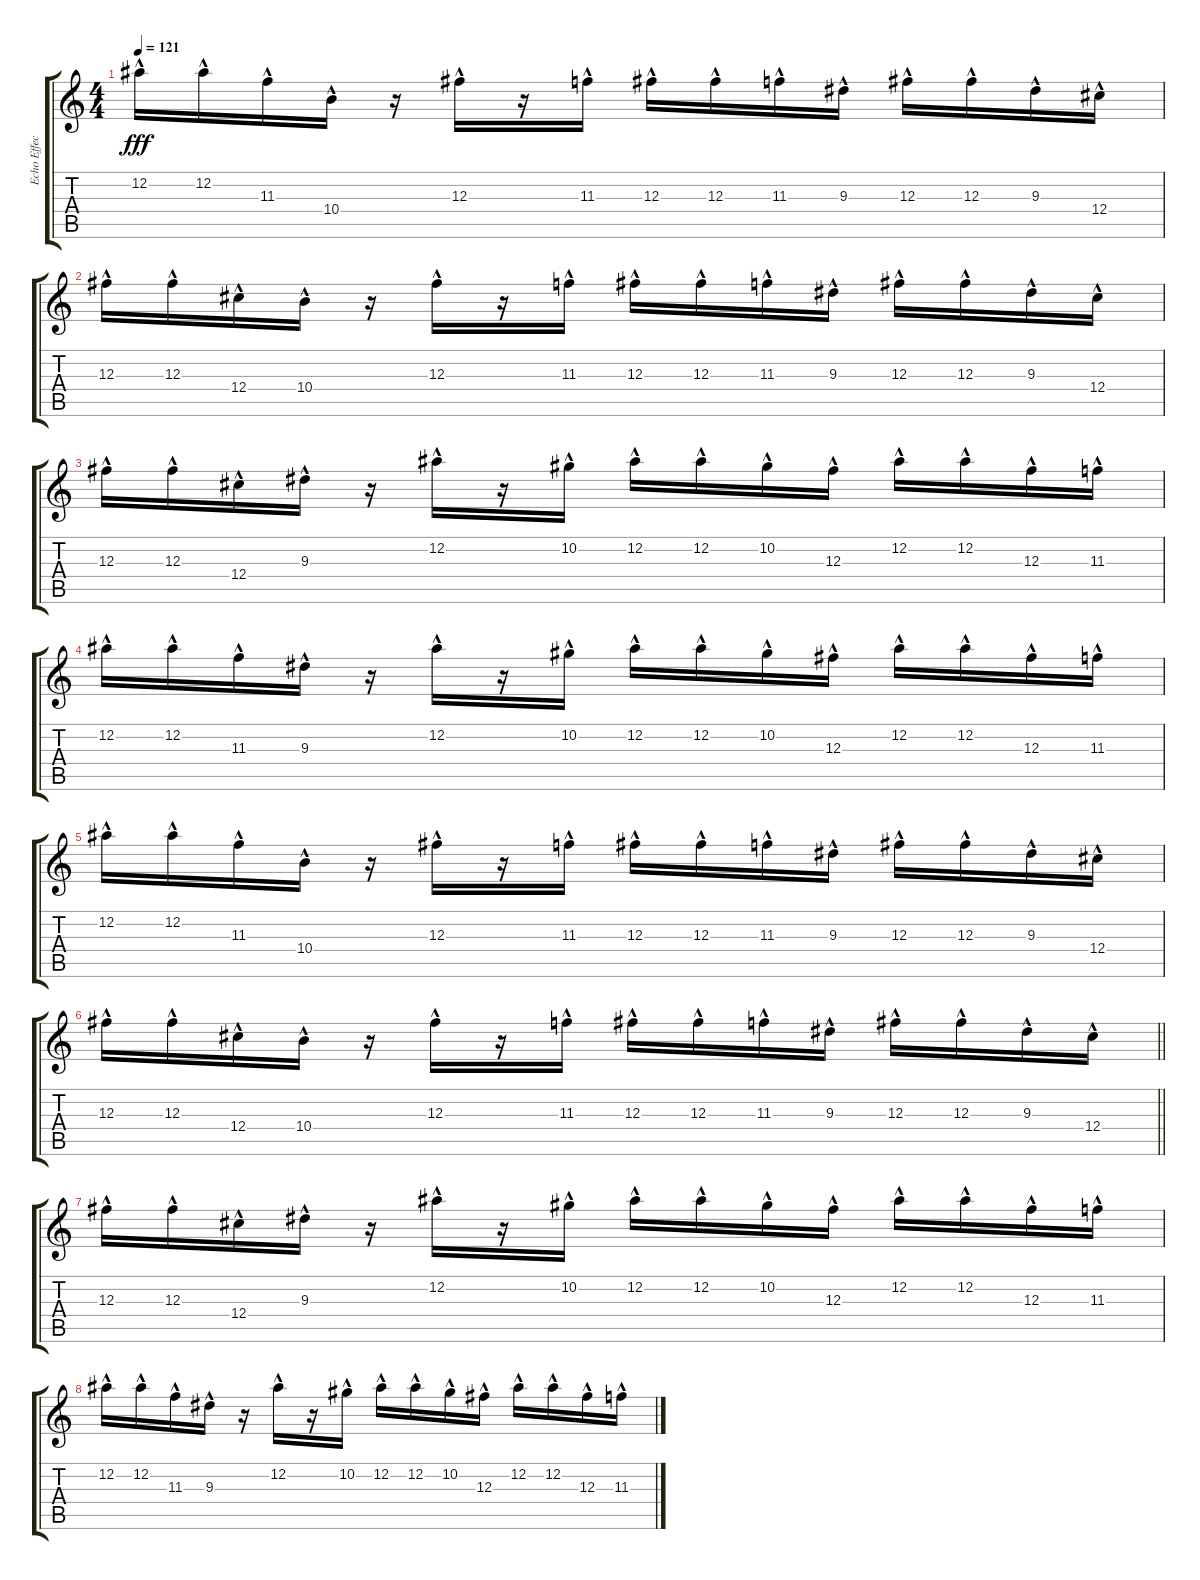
\track ("Echo Effect" "Echo Effec") {instrument electricguitarjazz}
\staff {score tabs}
\tuning (Eb4 Bb3 Gb3 Db3 Ab2 Eb2) {hide}
\ts (4 4)
\tempo 121
\clef g2
\ks c
12.2{hac}.16{dy fff} 12.2{hac}.16 11.3{hac}.16 10.4{hac}.16 r.16 12.3{hac}.16 r.16 11.3{hac}.16 12.3{hac}.16 12.3{hac}.16 11.3{hac}.16 9.3{hac}.16 12.3{hac}.16 12.3{hac}.16 9.3{hac}.16 12.4{hac}.16 |
12.3{hac}.16 12.3{hac}.16 12.4{hac}.16 10.4{hac}.16 r.16 12.3{hac}.16 r.16 11.3{hac}.16 12.3{hac}.16 12.3{hac}.16 11.3{hac}.16 9.3{hac}.16 12.3{hac}.16 12.3{hac}.16 9.3{hac}.16 12.4{hac}.16 |
12.3{hac}.16 12.3{hac}.16 12.4{hac}.16 9.3{hac}.16 r.16 12.2{hac}.16 r.16 10.2{hac}.16 12.2{hac}.16 12.2{hac}.16 10.2{hac}.16 12.3{hac}.16 12.2{hac}.16 12.2{hac}.16 12.3{hac}.16 11.3{hac}.16 |
12.2{hac}.16 12.2{hac}.16 11.3{hac}.16 9.3{hac}.16 r.16 12.2{hac}.16 r.16 10.2{hac}.16 12.2{hac}.16 12.2{hac}.16 10.2{hac}.16 12.3{hac}.16 12.2{hac}.16 12.2{hac}.16 12.3{hac}.16 11.3{hac}.16 |
12.2{hac}.16 12.2{hac}.16 11.3{hac}.16 10.4{hac}.16 r.16 12.3{hac}.16 r.16 11.3{hac}.16 12.3{hac}.16 12.3{hac}.16 11.3{hac}.16 9.3{hac}.16 12.3{hac}.16 12.3{hac}.16 9.3{hac}.16 12.4{hac}.16 |
\barLineRight lightlight
12.3{hac}.16 12.3{hac}.16 12.4{hac}.16 10.4{hac}.16 r.16 12.3{hac}.16 r.16 11.3{hac}.16 12.3{hac}.16 12.3{hac}.16 11.3{hac}.16 9.3{hac}.16 12.3{hac}.16 12.3{hac}.16 9.3{hac}.16 12.4{hac}.16 |
12.3{hac}.16 12.3{hac}.16 12.4{hac}.16 9.3{hac}.16 r.16 12.2{hac}.16 r.16 10.2{hac}.16 12.2{hac}.16 12.2{hac}.16 10.2{hac}.16 12.3{hac}.16 12.2{hac}.16 12.2{hac}.16 12.3{hac}.16 11.3{hac}.16 |
12.2{hac}.16 12.2{hac}.16 11.3{hac}.16 9.3{hac}.16 r.16 12.2{hac}.16 r.16 10.2{hac}.16 12.2{hac}.16 12.2{hac}.16 10.2{hac}.16 12.3{hac}.16 12.2{hac}.16 12.2{hac}.16 12.3{hac}.16 11.3{hac}.16
